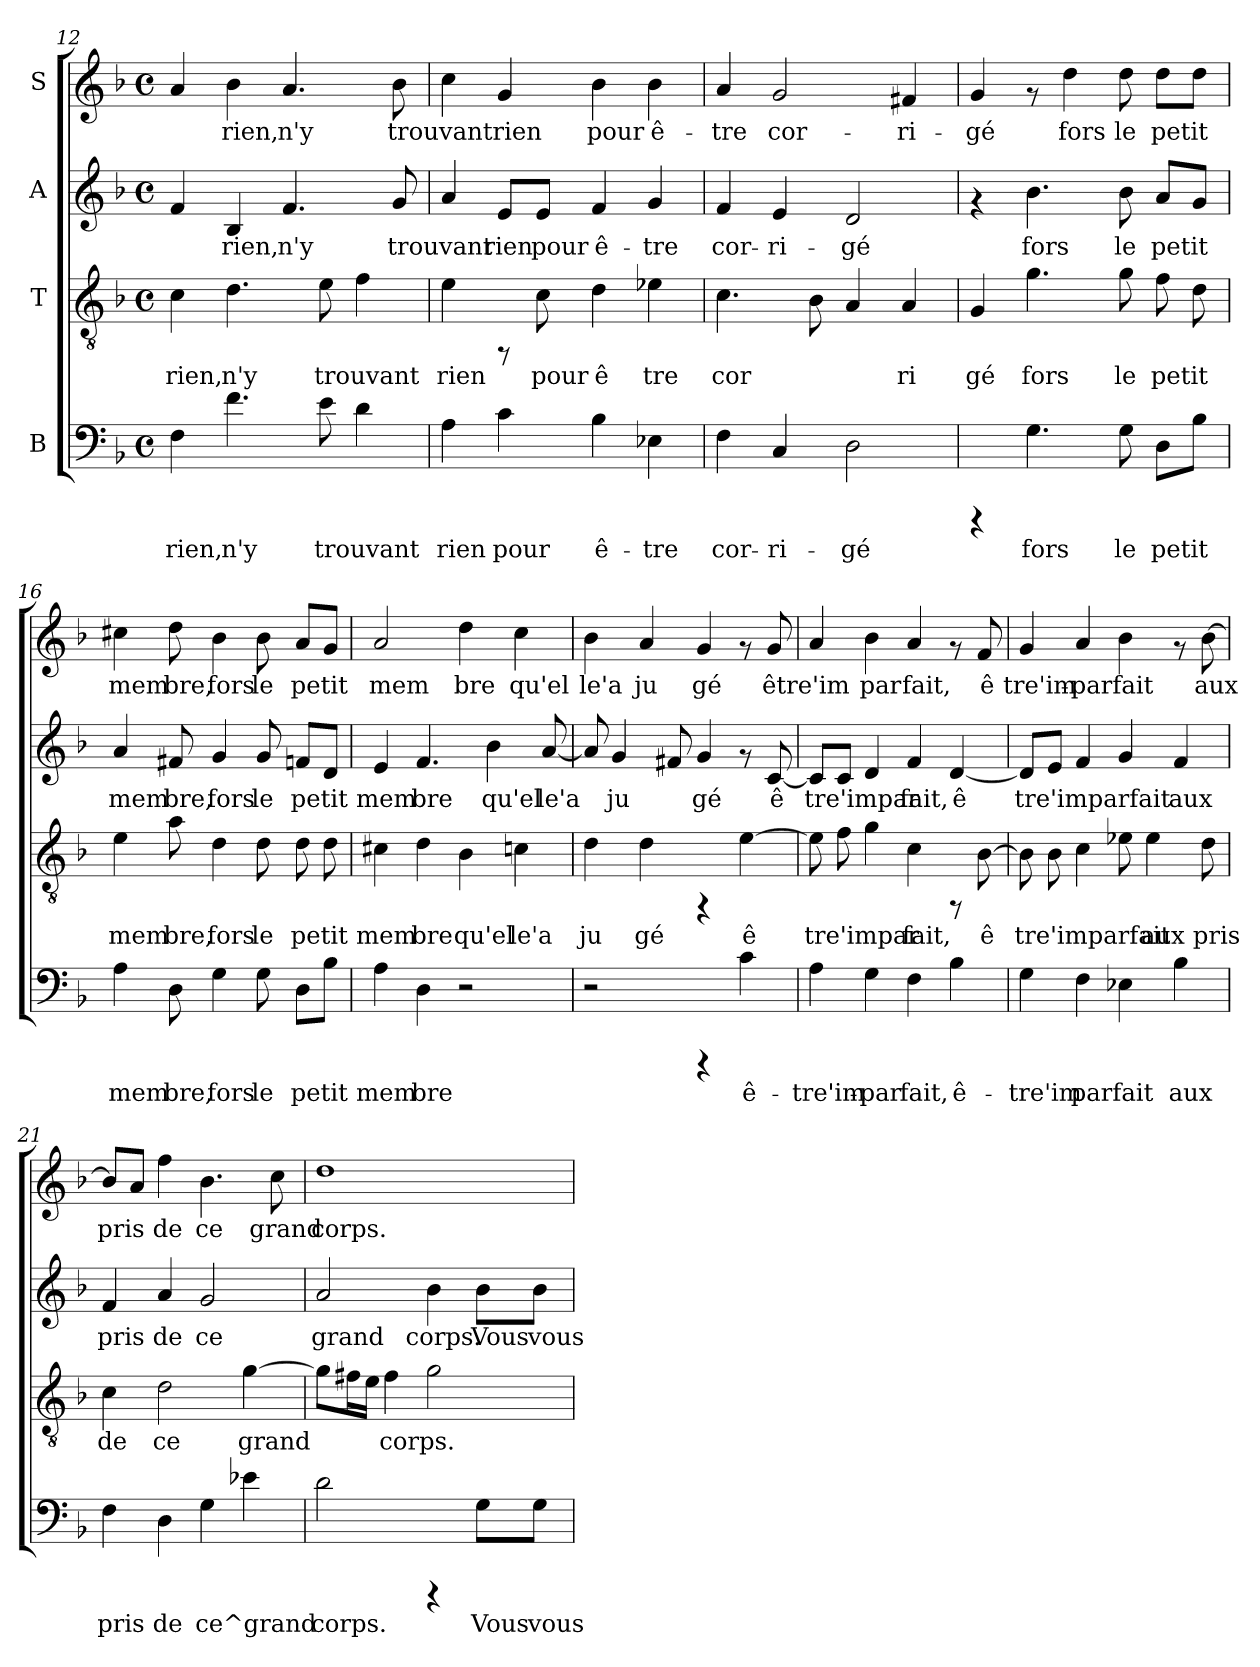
**kern	**text	**kern	**text	**kern	**text	**kern	**text
*part4	*part4	*part3	*part3	*part2	*part2	*part1	*part1
*staff4	*staff4	*staff3	*staff3	*staff2	*staff2	*staff1	*staff1
*I"B	*	*I"T	*	*I"A	*	*I"S	*
*clefF4	*	*clefGv2	*	*clefG2	*	*clefG2	*
*k[b-]	*	*k[b-]	*	*k[b-]	*	*k[b-]	*
*F:	*	*F:	*	*F:	*	*F:	*
*M4/4	*	*M4/4	*	*M4/4	*	*M4/4	*
*met(c)	*	*met(c)	*	*met(c)	*	*met(c)	*
=12	=12	=12	=12	=12	=12	=12	=12
!	!LO:LY:b:cj	!	!LO:LY:b:cj	!	!LO:LY:b:cj	!	!LO:LY:b:cj
4F\	rien,	4c\	rien,	4f/	.	4a/	.
!	!LO:LY:b:cj	!	!LO:LY:b:cj	!	!LO:LY:b:cj	!	!LO:LY:b:cj
4.f\	n'y	4.d\	n'y	4B-/	rien,	4b-\	rien,
!	!	!	!	!	!LO:LY:b:cj	!	!LO:LY:b:cj
.	.	.	.	4.f/	n'y	4.a/	n'y
!	!LO:LY:b:cj	!	!LO:LY:b:cj	!	!	!	!
8e\	trouvant	8e\	trouvant	.	.	.	.
!	!LO:LY:b:cj	!	!LO:LY:b:cj	!	!	!	!
4d\	.	4f\	.	.	.	.	.
!	!	!	!	!	!LO:LY:b:cj	!	!LO:LY:b:cj
.	.	.	.	8g/	trouvant	8b-\	trouvant
=13	=13	=13	=13	=13	=13	=13	=13
!	!LO:LY:b:cj	!	!LO:LY:b:cj	!	!LO:LY:b:cj	!	!LO:LY:b:cj
4A\	rien	4e\	rien	4a/	.	4cc\	.
!	!LO:LY:b:cj	!	!	!	!LO:LY:b:cj	!	!LO:LY:b:cj
4c\	pour	8rFF	.	8e/L	rien	4g/	rien
!	!	!	!LO:LY:b:cj	!	!LO:LY:b:cj	!	!
.	.	8c\	pour	8e/J	pour	.	.
!	!LO:LY:b:cj	!	!LO:LY:b:cj	!	!LO:LY:b:cj	!	!LO:LY:b:cj
4B-\	ê-	4d\	ê	4f/	ê-	4b-\	pour
!	!LO:LY:b:cj	!	!LO:LY:b:cj	!	!LO:LY:b:cj	!	!LO:LY:b:cj
4E-X\	-tre	4e-X\	tre	4g/	-tre	4b-\	ê-
=14	=14	=14	=14	=14	=14	=14	=14
!	!LO:LY:b:cj	!	!LO:LY:b:cj	!	!LO:LY:b:cj	!	!LO:LY:b:cj
4F\	cor-	4.c\	cor	4f/	cor-	4a/	-tre
!	!LO:LY:b:cj	!	!	!	!LO:LY:b:cj	!	!LO:LY:b:cj
4C/	-ri-	.	.	4e/	-ri-	2g/	cor-
!	!	!	!LO:LY:b:cj	!	!	!	!
.	.	8B-\	.	.	.	.	.
!	!LO:LY:b:cj	!	!LO:LY:b:cj	!	!LO:LY:b:cj	!	!
2D\	-gé	4A/	.	2d/	-gé	.	.
!	!	!	!LO:LY:b:cj	!	!	!	!LO:LY:b:cj
.	.	4A/	ri	.	.	4f#/	-ri-
!!LO:PB:g=z
=15	=15	=15	=15	=15	=15	=15	=15
!	!	!	!LO:LY:b:cj	!	!	!	!LO:LY:b:cj
4rCCC	.	4G/	gé	4rf	.	4g/	-gé
!	!LO:LY:b:cj	!	!LO:LY:b:cj	!	!LO:LY:b:cj	!	!
4.G\	fors	4.g\	fors	4.b-\	fors	8rf	.
!	!	!	!	!	!	!	!LO:LY:b:cj
.	.	.	.	.	.	4dd\	fors
!	!LO:LY:b:cj	!	!LO:LY:b:cj	!	!LO:LY:b:cj	!	!LO:LY:b:cj
8G\	le	8g\	le	8b-\	le	8dd\	le
!	!LO:LY:b:cj	!	!LO:LY:b:cj	!	!LO:LY:b:cj	!	!LO:LY:b:cj
8D\L	petit	8f\	petit	8a/L	petit	8dd\L	petit
!	!LO:LY:b:cj	!	!LO:LY:b:cj	!	!LO:LY:b:cj	!	!LO:LY:b:cj
8B-\J	.	8d\	.	8g/J	.	8dd\J	.
=16	=16	=16	=16	=16	=16	=16	=16
!	!LO:LY:b:cj	!	!LO:LY:b:cj	!	!LO:LY:b:cj	!	!LO:LY:b:cj
4A\	mem	4e\	mem	4a/	mem	4cc#X\	mem
!	!LO:LY:b:cj	!	!LO:LY:b:cj	!	!LO:LY:b:cj	!	!LO:LY:b:cj
8D\	bre,	8a\	bre,	8f#X/	bre,	8dd\	bre,
!	!LO:LY:b:cj	!	!LO:LY:b:cj	!	!LO:LY:b:cj	!	!LO:LY:b:cj
4G\	fors	4d\	fors	4g/	fors	4b-\	fors
!	!LO:LY:b:cj	!	!LO:LY:b:cj	!	!LO:LY:b:cj	!	!LO:LY:b:cj
8G\	le	8d\	le	8g/	le	8b-\	le
!	!LO:LY:b:cj	!	!LO:LY:b:cj	!	!LO:LY:b:cj	!	!LO:LY:b:cj
8D\L	petit	8d\	petit	8fn/L	petit	8a/L	petit
!	!LO:LY:b:cj	!	!LO:LY:b:cj	!	!LO:LY:b:cj	!	!LO:LY:b:cj
8B-\J	.	8d\	.	8d/J	.	8g/J	.
=17	=17	=17	=17	=17	=17	=17	=17
!	!LO:LY:b:cj	!	!LO:LY:b:cj	!	!LO:LY:b:cj	!	!LO:LY:b:cj
4A\	mem	4c#X\	mem	4e/	mem	2a/	mem
!	!LO:LY:b:cj	!	!LO:LY:b:cj	!	!LO:LY:b:cj	!	!
4D\	bre	4d\	bre	4.f/	bre	.	.
!	!	!	!LO:LY:b:cj	!	!	!	!LO:LY:b:cj
2r	.	4B-\	qu'el	.	.	4dd\	bre
!	!	!	!	!	!LO:LY:b:cj	!	!
.	.	.	.	4b-\	qu'el	.	.
!	!	!	!LO:LY:b:cj	!	!	!	!LO:LY:b:cj
.	.	4cn\	le'a	.	.	4cc\	qu'el
!	!	!	!	!	!LO:LY:b:cj	!	!
.	.	.	.	[<8a/	le'a	.	.
=18	=18	=18	=18	=18	=18	=18	=18
!	!	!	!LO:LY:b:cj	!	!LO:LY:b:cj	!	!LO:LY:b:cj
2r	.	4d\	ju	8a/]	.	4b-\	le'a
!	!	!	!	!	!LO:LY:b:cj	!	!
.	.	.	.	4g/	ju	.	.
!	!	!	!LO:LY:b:cj	!	!	!	!LO:LY:b:cj
.	.	4d\	gé	.	.	4a/	ju
!	!	!	!	!	!LO:LY:b:cj	!	!
.	.	.	.	8f#X/	.	.	.
!	!	!	!	!	!LO:LY:b:cj	!	!LO:LY:b:cj
4rCCC	.	4rFF	.	4g/	gé	4g/	gé
!	!LO:LY:b:cj	!	!LO:LY:b:cj	!	!	!	!
4c\	ê-	[>4e\	ê	8rf	.	8rf	.
!	!	!	!	!	!LO:LY:b:cj	!	!LO:LY:b:cj
.	.	.	.	[<8c/	ê	8g/	être'im
=19	=19	=19	=19	=19	=19	=19	=19
!	!LO:LY:b:cj	!	!LO:LY:b:cj	!	!LO:LY:b:cj	!	!LO:LY:b:cj
4A\	-tre'im-	8e\]	tre'impar	8c/L]	tre'impar	4a/	.
!	!	!	!LO:LY:b:cj	!	!LO:LY:b:cj	!	!
.	.	8f\	.	8c/J	.	.	.
!	!LO:LY:b:cj	!	!LO:LY:b:cj	!	!LO:LY:b:cj	!	!LO:LY:b:cj
4G\	-par	4g\	.	4d/	.	4b-\	par
!	!LO:LY:b:cj	!	!LO:LY:b:cj	!	!LO:LY:b:cj	!	!LO:LY:b:cj
4F\	fait,	4c\	fait,	4f/	fait,	4a/	fait,
!	!LO:LY:b:cj	!	!	!	!LO:LY:b:cj	!	!
4B-\	ê-	8rFF	.	[<4d/	ê	8rf	.
!	!	!	!LO:LY:b:cj	!	!	!	!LO:LY:b:cj
.	.	[<8B-\	ê	.	.	8f/	ê
!!LO:LB:g=z
=20	=20	=20	=20	=20	=20	=20	=20
!	!LO:LY:b:cj	!	!LO:LY:b:cj	!	!LO:LY:b:cj	!	!LO:LY:b:cj
4G\	-tre'im	8B-\]	tre'imparfait	8d/L]	tre'imparfait	4g/	tre'im-
!	!	!	!LO:LY:b:cj	!	!LO:LY:b:cj	!	!
.	.	8B-\	.	8e/J	.	.	.
!	!LO:LY:b:cj	!	!LO:LY:b:cj	!	!LO:LY:b:cj	!	!LO:LY:b:cj
4F\	parfait	4c\	.	4f/	.	4a/	-parfait
!	!LO:LY:b:cj	!	!LO:LY:b:cj	!	!LO:LY:b:cj	!	!LO:LY:b:cj
4E-X\	.	8e-X\	.	4g/	.	4b-\	.
!	!	!	!LO:LY:b:cj	!	!	!	!
.	.	4e-\	aux	.	.	.	.
!	!LO:LY:b:cj	!	!	!	!LO:LY:b:cj	!	!
4B-\	aux	.	.	4f/	aux	8rf	.
!	!	!	!LO:LY:b:cj	!	!	!	!LO:LY:b:cj
.	.	8d\	pris	.	.	[>8b-\	aux
=21	=21	=21	=21	=21	=21	=21	=21
!	!LO:LY:b:cj	!	!LO:LY:b:cj	!	!LO:LY:b:cj	!	!LO:LY:b:cj
4F\	pris	4c\	de	4f/	pris	8b-/L]	pris
!	!	!	!	!	!	!	!LO:LY:b:cj
.	.	.	.	.	.	8a/J	.
!	!LO:LY:b:cj	!	!LO:LY:b:cj	!	!LO:LY:b:cj	!	!LO:LY:b:cj
4D\	de	2d\	ce	4a/	de	4ff\	de
!	!LO:LY:b:cj	!	!	!	!LO:LY:b:cj	!	!LO:LY:b:cj
4G\	ce^grand	.	.	2g/	ce	4.b-\	ce
!	!LO:LY:b:cj	!	!LO:LY:b:cj	!	!	!	!
4e-\	.	[>4g\	grand	.	.	.	.
!	!	!	!	!	!	!	!LO:LY:b:cj
.	.	.	.	.	.	8cc\	grand
=22	=22	=22	=22	=22	=22	=22	=22
!	!LO:LY:b:cj	!	!LO:LY:b:cj	!	!LO:LY:b:cj	!	!LO:LY:b:cj
2d\	corps.	8g\L]	.	2a/	grand	1dd	corps.
!	!	!	!LO:LY:b:cj	!	!	!	!
.	.	16f#\	.	.	.	.	.
!	!	!	!LO:LY:b:cj	!	!	!	!
.	.	16e\J	.	.	.	.	.
!	!	!	!LO:LY:b:cj	!	!	!	!
.	.	4f#\	corps.	.	.	.	.
!	!	!	!LO:LY:b:cj	!	!LO:LY:b:cj	!	!
4rCCC	.	2g\	.	4b-\	corps.	.	.
!	!LO:LY:b:cj	!	!	!	!LO:LY:b:cj	!	!
8G\L	Vous	.	.	8b-\L	Vous	.	.
!	!LO:LY:b:cj	!	!	!	!LO:LY:b:cj	!	!
8G\J	vous	.	.	8b-\J	vous	.	.
=	=	=	=	=	=	=	=
*-	*-	*-	*-	*-	*-	*-	*-
